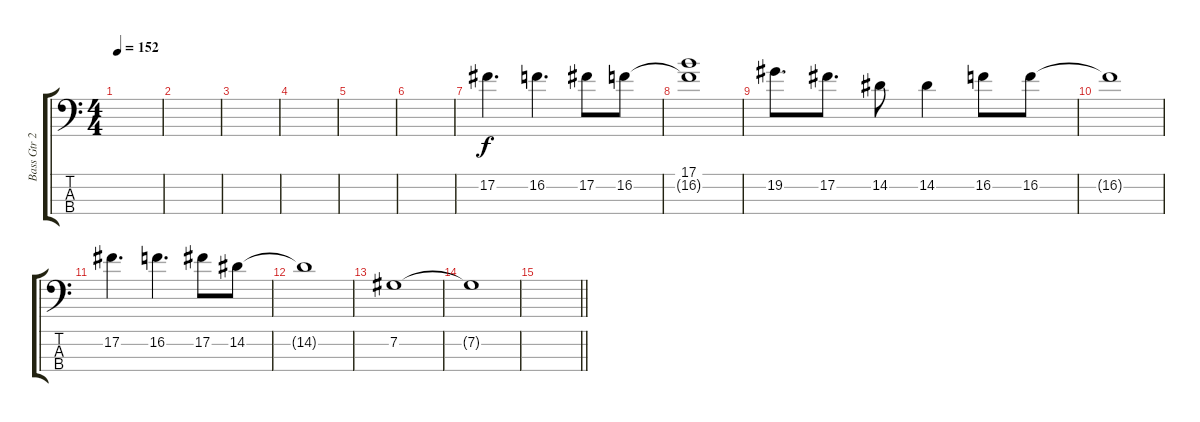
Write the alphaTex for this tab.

\track ("Bass Gtr 2" "Bass Gtr 2") {instrument distortionguitar}
\staff {score tabs}
\tuning (Gb2 Db2 Ab1 Eb1) {hide}
\ts (4 4)
\tempo 152
\clef f4
\ks c
|
|
|
|
|
|
17.2.4{d} 16.2.4{d} 17.2.8 16.2.8 |
(17.1 16.2{t}).1 |
19.2.8{d} 17.2.8{d} 14.2.8 14.2.4 16.2.8 16.2.8 |
16.2{t}.1 |
17.2.4{d} 16.2.4{d} 17.2.8 14.2.8 |
14.2{t}.1 |
7.2.1 |
7.2{t}.1 |
\barLineRight lightlight
